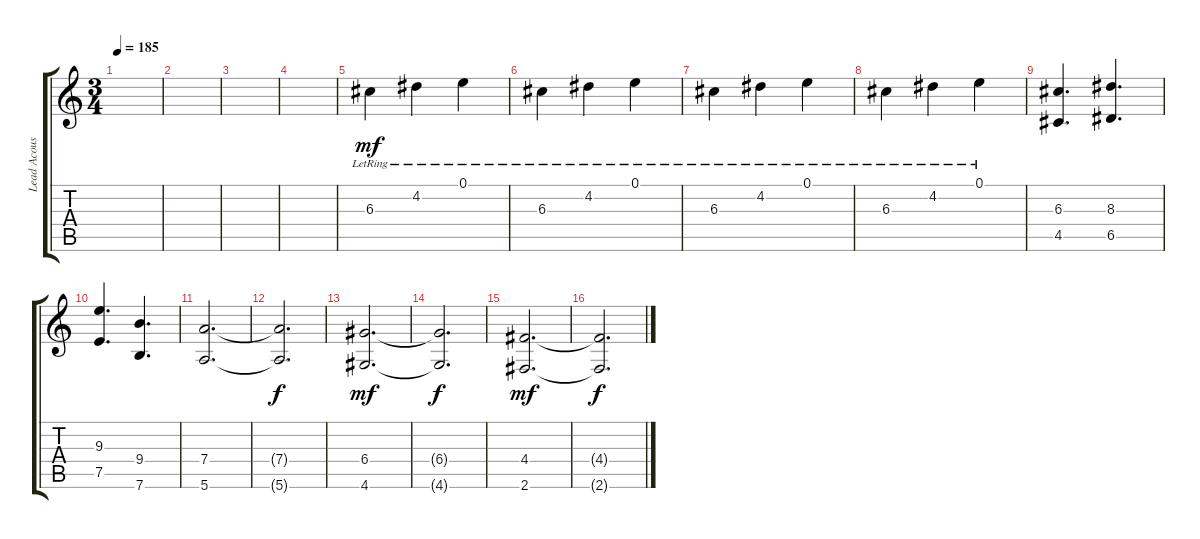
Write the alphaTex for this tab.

\track ("Lead Acoustic" "Lead Acous") {instrument acousticguitarsteel}
\staff {score tabs}
\tuning (E4 B3 G3 D3 A2 E2) {hide}
\ts (3 4)
\tempo 185
\clef g2
\ks c
|
|
|
|
6.3{lr}.4{dy mf} 4.2{lr}.4 0.1{lr}.4 |
6.3{lr}.4 4.2{lr}.4 0.1{lr}.4 |
6.3{lr}.4 4.2{lr}.4 0.1{lr}.4 |
6.3{lr}.4 4.2{lr}.4 0.1{lr}.4 |
(6.3 4.5).4{d} (8.3 6.5).4{d} |
(9.3 7.5).4{d} (9.4 7.6).4{d} |
(7.4 5.6).2{d} |
(7.4{t} 5.6{t}).2{d dy f} |
(6.4 4.6).2{d dy mf} |
(6.4{t} 4.6{t}).2{d dy f} |
(4.4 2.6).2{d dy mf} |
(4.4{t} 2.6{t}).2{d dy f}
